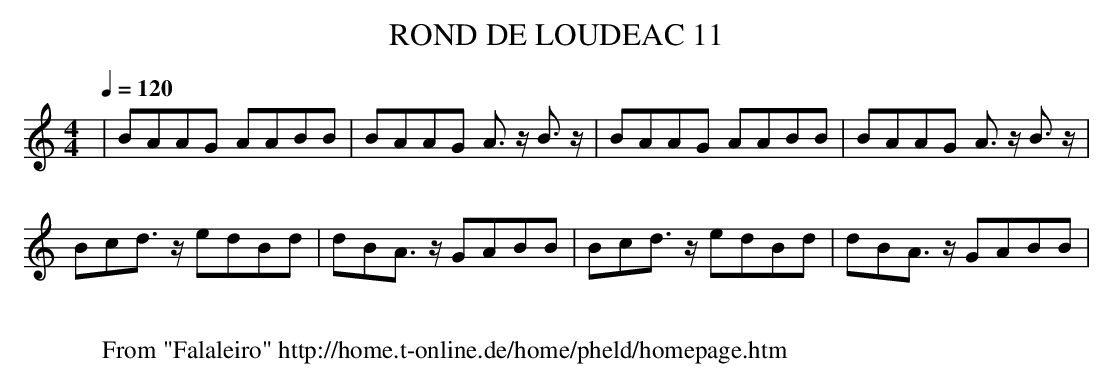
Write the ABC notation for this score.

X:1
T:ROND DE LOUDEAC 11
M:4/4
L:1/8
Q:1/4=120
K:C
|BAAG AABB|BAAG A3/2 z/2 B3/2 z/2 |BAAG AABB|BAAG A3/2 z/2 B3/2 z/2 |
Bcd3/2 z/2 edBd|dBA3/2 z/2 GABB|Bcd3/2 z/2 edBd|dBA3/2 z/2 GABB|
W:
W: From "Falaleiro" http://home.t-online.de/home/pheld/homepage.htm
